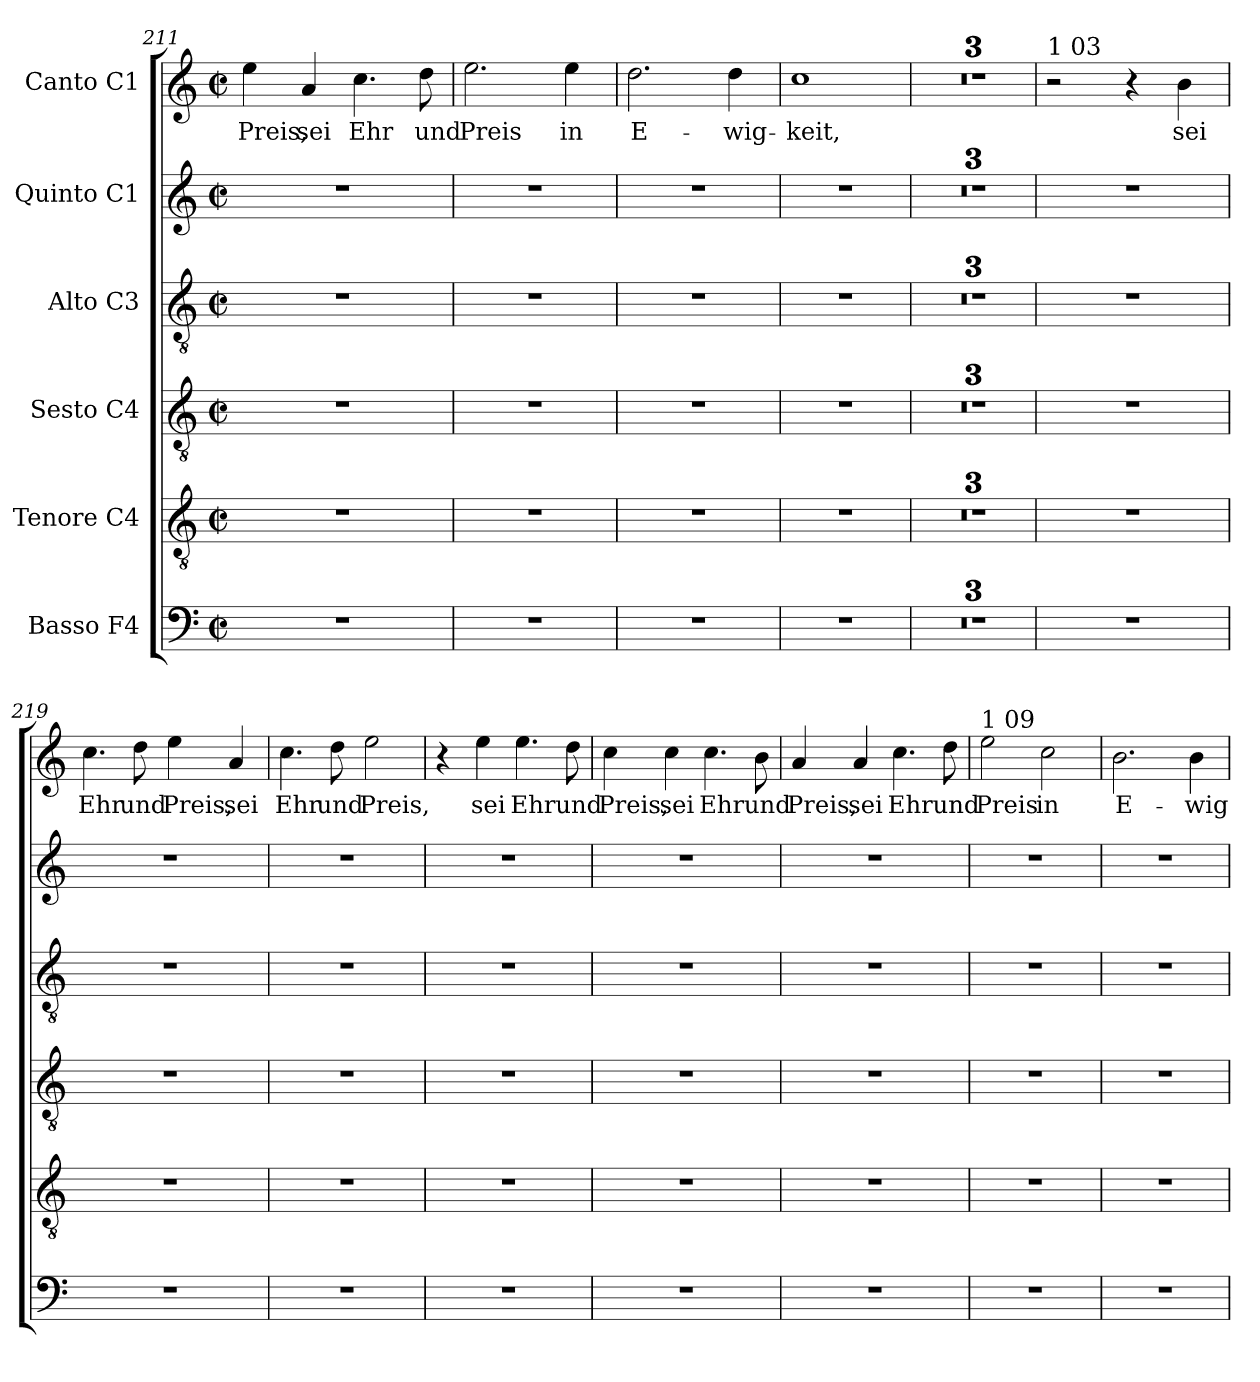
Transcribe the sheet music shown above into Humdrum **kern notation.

**kern	**kern	**kern	**kern	**kern	**kern	**text
*part6	*part5	*part4	*part3	*part2	*part1	*part1
*staff6	*staff5	*staff4	*staff3	*staff2	*staff1	*staff1
*I"Basso  F4	*I"Tenore  C4	*I"Sesto  C4	*I"Alto  C3	*I"Quinto  C1	*I"Canto C1	*
*clefF4	*clefGv2	*clefGv2	*clefGv2	*clefG2	*clefG2	*
*M2/2	*M2/2	*M2/2	*M2/2	*M2/2	*M2/2	*
*met(c|)	*met(c|)	*met(c|)	*met(c|)	*met(c|)	*met(c|)	*
=211	=211	=211	=211	=211	=211	=211
!	!	!	!	!	!	!LO:LY:b:cj
1r	1r	1r	1r	1r	4ee\	Preis,
!	!	!	!	!	!	!LO:LY:b:cj
.	.	.	.	.	4a/	sei
!	!	!	!	!	!	!LO:LY:b:cj
.	.	.	.	.	4.cc\	Ehr
!	!	!	!	!	!	!LO:LY:b:cj
.	.	.	.	.	8dd\	und
=212	=212	=212	=212	=212	=212	=212
!	!	!	!	!	!	!LO:LY:b:cj
1r	1r	1r	1r	1r	2.ee\	Preis
!	!	!	!	!	!	!LO:LY:b:cj
.	.	.	.	.	4ee\	in
=213	=213	=213	=213	=213	=213	=213
!	!	!	!	!	!	!LO:LY:b:cj
1r	1r	1r	1r	1r	2.dd\	E-
!	!	!	!	!	!	!LO:LY:b:cj
.	.	.	.	.	4dd\	-wig-
=214	=214	=214	=214	=214	=214	=214
!	!	!	!	!	!	!LO:LY:b:cj
1r	1r	1r	1r	1r	1cc	-keit,
=215	=215	=215	=215	=215	=215	=215
1r	1r	1r	1r	1r	1r	.
=216	=216	=216	=216	=216	=216	=216
1r	1r	1r	1r	1r	1r	.
=217	=217	=217	=217	=217	=217	=217
1r	1r	1r	1r	1r	1r	.
!!LO:LB:g=z
=218	=218	=218	=218	=218	=218	=218
!	!	!	!	!	!LO:TX:a:t=1 03	!
1r	1r	1r	1r	1r	2r	.
.	.	.	.	.	4r	.
!	!	!	!	!	!	!LO:LY:b:cj
.	.	.	.	.	4b\	sei
=219	=219	=219	=219	=219	=219	=219
!	!	!	!	!	!	!LO:LY:b:cj
1r	1r	1r	1r	1r	4.cc\	Ehr
!	!	!	!	!	!	!LO:LY:b:cj
.	.	.	.	.	8dd\	und
!	!	!	!	!	!	!LO:LY:b:cj
.	.	.	.	.	4ee\	Preis,
!	!	!	!	!	!	!LO:LY:b:cj
.	.	.	.	.	4a/	sei
=220	=220	=220	=220	=220	=220	=220
!	!	!	!	!	!	!LO:LY:b:cj
1r	1r	1r	1r	1r	4.cc\	Ehr
!	!	!	!	!	!	!LO:LY:b:cj
.	.	.	.	.	8dd\	und
!	!	!	!	!	!	!LO:LY:b:cj
.	.	.	.	.	2ee\	Preis,
=221	=221	=221	=221	=221	=221	=221
1r	1r	1r	1r	1r	4r	.
!	!	!	!	!	!	!LO:LY:b:cj
.	.	.	.	.	4ee\	sei
!	!	!	!	!	!	!LO:LY:b:cj
.	.	.	.	.	4.ee\	Ehr
!	!	!	!	!	!	!LO:LY:b:cj
.	.	.	.	.	8dd\	und
=222	=222	=222	=222	=222	=222	=222
!	!	!	!	!	!	!LO:LY:b:cj
1r	1r	1r	1r	1r	4cc\	Preis,
!	!	!	!	!	!	!LO:LY:b:cj
.	.	.	.	.	4cc\	sei
!	!	!	!	!	!	!LO:LY:b:cj
.	.	.	.	.	4.cc\	Ehr
!	!	!	!	!	!	!LO:LY:b:cj
.	.	.	.	.	8b\	und
=223	=223	=223	=223	=223	=223	=223
!	!	!	!	!	!	!LO:LY:b:cj
1r	1r	1r	1r	1r	4a/	Preis,
!	!	!	!	!	!	!LO:LY:b:cj
.	.	.	.	.	4a/	sei
!	!	!	!	!	!	!LO:LY:b:cj
.	.	.	.	.	4.cc\	Ehr
!	!	!	!	!	!	!LO:LY:b:cj
.	.	.	.	.	8dd\	und
!!LO:LB:g=z
=224	=224	=224	=224	=224	=224	=224
!	!	!	!	!	!LO:TX:a:t=1 09	!
!	!	!	!	!	!	!LO:LY:b:cj
1r	1r	1r	1r	1r	2ee\	Preis
!	!	!	!	!	!	!LO:LY:b:cj
.	.	.	.	.	2cc\	in
=225	=225	=225	=225	=225	=225	=225
!	!	!	!	!	!	!LO:LY:b:cj
1r	1r	1r	1r	1r	2.b\	E-
!	!	!	!	!	!	!LO:LY:b:cj
.	.	.	.	.	4b\	-wig-
=	=	=	=	=	=	=
*-	*-	*-	*-	*-	*-	*-
